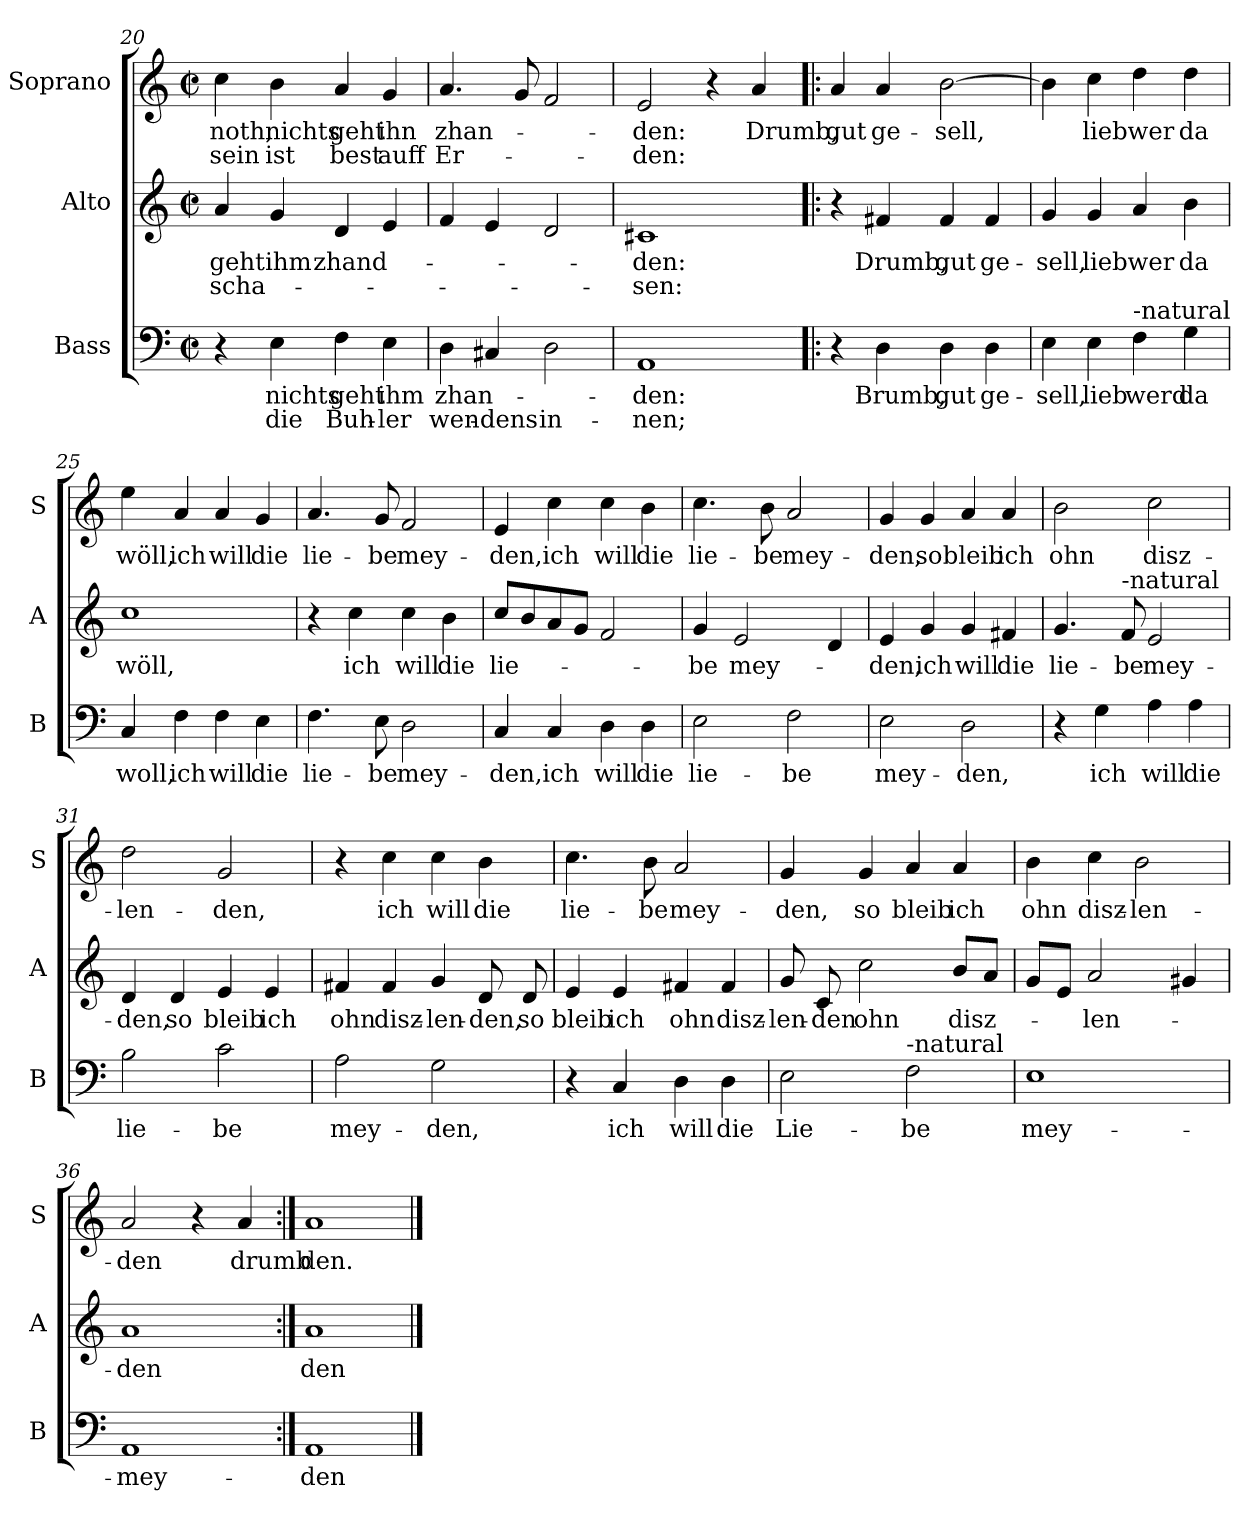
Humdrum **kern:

**kern	**text	**text	**kern	**text	**text	**kern	**text	**text
*part3	*part3	*part3	*part2	*part2	*part2	*part1	*part1	*part1
*staff3	*staff3	*staff3	*staff2	*staff2	*staff2	*staff1	*staff1	*staff1
*I"Bass	*	*	*I"Alto	*	*	*I"Soprano	*	*
*I'B	*	*	*I'A	*	*	*I'S	*	*
*clefF4	*	*	*clefG2	*	*	*clefG2	*	*
*k[]	*	*	*k[]	*	*	*k[]	*	*
*C:	*	*	*C:	*	*	*C:	*	*
*M2/2	*	*	*M2/2	*	*	*M2/2	*	*
*met(c|)	*	*	*met(c|)	*	*	*met(c|)	*	*
=20	=20	=20	=20	=20	=20	=20	=20	=20
!	!	!	!	!LO:LY:b	!LO:LY:b	!	!LO:LY:b	!LO:LY:b
4r	.	.	4a/	geht	scha-	4cc\	noth,	sein
!	!LO:LY:b	!LO:LY:b	!	!LO:LY:b	!	!	!LO:LY:b	!LO:LY:b
4E\	nichts	die	4g/	ihm	.	4b\	nichts	ist
!	!LO:LY:b	!LO:LY:b	!	!LO:LY:b	!	!	!LO:LY:b	!LO:LY:b
4F\	geht	Buh-	4d/	zhand-	.	4a/	geht	best
!	!LO:LY:b	!LO:LY:b	!	!	!	!	!LO:LY:b	!LO:LY:b
4E\	ihm	-ler	4e/	.	.	4g/	ihn	auff
!!LO:LB:g=z
=21	=21	=21	=21	=21	=21	=21	=21	=21
!	!LO:LY:b	!LO:LY:b	!	!	!	!	!LO:LY:b	!LO:LY:b
4D\	zhan-	wen-	4f/	.	.	4.a/	zhan-	Er-
!	!	!LO:LY:b	!	!	!	!	!	!
4C#X/	.	-dens	4e/	.	.	.	.	.
.	.	.	.	.	.	8g/	.	.
!	!	!LO:LY:b	!	!	!	!	!	!
2D\	.	in-	2d/	.	.	2f/	.	.
=22	=22	=22	=22	=22	=22	=22	=22	=22
!	!LO:LY:b	!LO:LY:b	!	!LO:LY:b	!LO:LY:b	!	!LO:LY:b	!LO:LY:b
1AA	-den:	-nen;	1c#X	-den:	-sen:	2e/	-den:	-den:
.	.	.	.	.	.	4r	.	.
!	!	!	!	!	!	!	!LO:LY:b	!
.	.	.	.	.	.	4a/	Drumb,	.
=23!|:	=23!|:	=23!|:	=23!|:	=23!|:	=23!|:	=23!|:	=23!|:	=23!|:
!	!	!	!	!	!	!	!LO:LY:b	!
4r	.	.	4r	.	.	4a/	gut	.
!	!LO:LY:b	!	!	!LO:LY:b	!	!	!LO:LY:b	!
4D\	Brumb,	.	4f#X/	Drumb,	.	4a/	ge-	.
!	!LO:LY:b	!	!	!LO:LY:b	!	!	!LO:LY:b	!
4D\	gut	.	4f#/	gut	.	[2b\	-sell,	.
!	!LO:LY:b	!	!	!LO:LY:b	!	!	!	!
4D\	ge-	.	4f#/	ge-	.	.	.	.
=24	=24	=24	=24	=24	=24	=24	=24	=24
!	!LO:LY:b	!	!	!LO:LY:b	!	!	!	!
4E\	-sell,	.	4g/	-sell,	.	4b\]	.	.
!	!LO:LY:b	!	!	!LO:LY:b	!	!	!LO:LY:b	!
4E\	lieb	.	4g/	lieb	.	4cc\	lieb	.
!LO:TX:a:t=-natural	!	!	!	!	!	!	!	!
!	!LO:LY:b	!	!	!LO:LY:b	!	!	!LO:LY:b	!
4F\	werd	.	4a/	wer	.	4dd\	wer	.
!	!LO:LY:b	!	!	!LO:LY:b	!	!	!LO:LY:b	!
4G\	da	.	4b\	da	.	4dd\	da	.
!!LO:PB:g=z
=25	=25	=25	=25	=25	=25	=25	=25	=25
!	!LO:LY:b	!	!	!LO:LY:b	!	!	!LO:LY:b	!
4C/	woll,	.	1cc	wöll,	.	4ee\	wöll,	.
!	!LO:LY:b	!	!	!	!	!	!LO:LY:b	!
4F\	ich	.	.	.	.	4a/	ich	.
!	!LO:LY:b	!	!	!	!	!	!LO:LY:b	!
4F\	will	.	.	.	.	4a/	will	.
!	!LO:LY:b	!	!	!	!	!	!LO:LY:b	!
4E\	die	.	.	.	.	4g/	die	.
=26	=26	=26	=26	=26	=26	=26	=26	=26
!	!LO:LY:b	!	!	!	!	!	!LO:LY:b	!
4.F\	lie-	.	4r	.	.	4.a/	lie-	.
!	!	!	!	!LO:LY:b	!	!	!	!
.	.	.	4cc\	ich	.	.	.	.
!	!LO:LY:b	!	!	!	!	!	!LO:LY:b	!
8E\	-be	.	.	.	.	8g/	-be	.
!	!LO:LY:b	!	!	!LO:LY:b	!	!	!LO:LY:b	!
2D\	mey-	.	4cc\	will	.	2f/	mey-	.
!	!	!	!	!LO:LY:b	!	!	!	!
.	.	.	4b\	die	.	.	.	.
=27	=27	=27	=27	=27	=27	=27	=27	=27
!	!LO:LY:b	!	!	!LO:LY:b	!	!	!LO:LY:b	!
4C/	-den,	.	8cc/L	lie-	.	4e/	-den,	.
.	.	.	8b/	.	.	.	.	.
!	!LO:LY:b	!	!	!	!	!	!LO:LY:b	!
4C/	ich	.	8a/	.	.	4cc\	ich	.
.	.	.	8g/J	.	.	.	.	.
!	!LO:LY:b	!	!	!	!	!	!LO:LY:b	!
4D\	will	.	2f/	.	.	4cc\	will	.
!	!LO:LY:b	!	!	!	!	!	!LO:LY:b	!
4D\	die	.	.	.	.	4b\	die	.
=28	=28	=28	=28	=28	=28	=28	=28	=28
!	!LO:LY:b	!	!	!LO:LY:b	!	!	!LO:LY:b	!
2E\	lie-	.	4g/	-be	.	4.cc\	lie-	.
!	!	!	!	!LO:LY:b	!	!	!	!
.	.	.	2e/	mey-	.	.	.	.
!	!	!	!	!	!	!	!LO:LY:b	!
.	.	.	.	.	.	8b\	-be	.
!	!LO:LY:b	!	!	!	!	!	!LO:LY:b	!
2F\	-be	.	.	.	.	2a/	mey-	.
.	.	.	4d/	.	.	.	.	.
!!LO:LB:g=z
=29	=29	=29	=29	=29	=29	=29	=29	=29
!	!LO:LY:b	!	!	!LO:LY:b	!	!	!LO:LY:b	!
2E\	mey-	.	4e/	-den,	.	4g/	-den,	.
!	!	!	!	!LO:LY:b	!	!	!LO:LY:b	!
.	.	.	4g/	ich	.	4g/	so	.
!	!LO:LY:b	!	!	!LO:LY:b	!	!	!LO:LY:b	!
2D\	-den,	.	4g/	will	.	4a/	bleib	.
!	!	!	!	!LO:LY:b	!	!	!LO:LY:b	!
.	.	.	4f#X/	die	.	4a/	ich	.
=30	=30	=30	=30	=30	=30	=30	=30	=30
!	!	!	!	!LO:LY:b	!	!	!LO:LY:b	!
4r	.	.	4.g/	lie-	.	2b\	ohn	.
!	!LO:LY:b	!	!	!	!	!	!	!
4G\	ich	.	.	.	.	.	.	.
!	!	!	!LO:TX:a:t=-natural	!	!	!	!	!
!	!	!	!	!LO:LY:b	!	!	!	!
.	.	.	8f/	-be	.	.	.	.
!	!LO:LY:b	!	!	!LO:LY:b	!	!	!LO:LY:b	!
4A\	will	.	2e/	mey-	.	2cc\	disz-	.
!	!LO:LY:b	!	!	!	!	!	!	!
4A\	die	.	.	.	.	.	.	.
=31	=31	=31	=31	=31	=31	=31	=31	=31
!	!LO:LY:b	!	!	!LO:LY:b	!	!	!LO:LY:b	!
2B\	lie-	.	4d/	-den,	.	2dd\	-len-	.
!	!	!	!	!LO:LY:b	!	!	!	!
.	.	.	4d/	so	.	.	.	.
!	!LO:LY:b	!	!	!LO:LY:b	!	!	!LO:LY:b	!
2c\	-be	.	4e/	bleib	.	2g/	-den,	.
!	!	!	!	!LO:LY:b	!	!	!	!
.	.	.	4e/	ich	.	.	.	.
=32	=32	=32	=32	=32	=32	=32	=32	=32
!	!LO:LY:b	!	!	!LO:LY:b	!	!	!	!
2A\	mey-	.	4f#X/	ohn	.	4r	.	.
!	!	!	!	!LO:LY:b	!	!	!LO:LY:b	!
.	.	.	4f#/	disz-	.	4cc\	ich	.
!	!LO:LY:b	!	!	!LO:LY:b	!	!	!LO:LY:b	!
2G\	-den,	.	4g/	-len-	.	4cc\	will	.
!	!	!	!	!LO:LY:b	!	!	!LO:LY:b	!
.	.	.	8d/	-den,	.	4b\	die	.
!	!	!	!	!LO:LY:b	!	!	!	!
.	.	.	8d/	so	.	.	.	.
!!LO:LB:g=z
=33	=33	=33	=33	=33	=33	=33	=33	=33
!	!	!	!	!LO:LY:b	!	!	!LO:LY:b	!
4r	.	.	4e/	bleib	.	4.cc\	lie-	.
!	!LO:LY:b	!	!	!LO:LY:b	!	!	!	!
4C/	ich	.	4e/	ich	.	.	.	.
!	!	!	!	!	!	!	!LO:LY:b	!
.	.	.	.	.	.	8b\	-be	.
!	!LO:LY:b	!	!	!LO:LY:b	!	!	!LO:LY:b	!
4D\	will	.	4f#X/	ohn	.	2a/	mey-	.
!	!LO:LY:b	!	!	!LO:LY:b	!	!	!	!
4D\	die	.	4f#/	disz-	.	.	.	.
=34	=34	=34	=34	=34	=34	=34	=34	=34
!	!LO:LY:b	!	!	!LO:LY:b	!	!	!LO:LY:b	!
2E\	Lie-	.	8g/	-len-	.	4g/	-den,	.
!	!	!	!	!LO:LY:b	!	!	!	!
.	.	.	8c/	-den	.	.	.	.
!	!	!	!	!LO:LY:b	!	!	!LO:LY:b	!
.	.	.	2cc\	ohn	.	4g/	so	.
!LO:TX:a:t=-natural	!	!	!	!	!	!	!	!
!	!LO:LY:b	!	!	!	!	!	!LO:LY:b	!
2F\	-be	.	.	.	.	4a/	bleib	.
!	!	!	!	!LO:LY:b	!	!	!LO:LY:b	!
.	.	.	8b/L	disz-	.	4a/	ich	.
.	.	.	8a/J	.	.	.	.	.
=35	=35	=35	=35	=35	=35	=35	=35	=35
!	!LO:LY:b	!	!	!	!	!	!LO:LY:b	!
1E	mey-	.	8g/L	.	.	4b\	ohn	.
.	.	.	8e/J	.	.	.	.	.
!	!	!	!	!LO:LY:b	!	!	!LO:LY:b	!
.	.	.	2a/	-len-	.	4cc\	disz-	.
!	!	!	!	!	!	!	!LO:LY:b	!
.	.	.	.	.	.	2b\	-len-	.
.	.	.	4g#X/	.	.	.	.	.
=36	=36	=36	=36	=36	=36	=36	=36	=36
!	!LO:LY:b	!	!	!LO:LY:b	!	!	!LO:LY:b	!
1AA	-mey-	.	1a	-den	.	2a/	-den	.
.	.	.	.	.	.	4r	.	.
!	!	!	!	!	!	!	!LO:LY:b	!
.	.	.	.	.	.	4a/	drumb	.
=37:|!	=37:|!	=37:|!	=37:|!	=37:|!	=37:|!	=37:|!	=37:|!	=37:|!
!	!LO:LY:b	!	!	!LO:LY:b	!	!	!LO:LY:b	!
1AA	-den	.	1a	den	.	1a	den.	.
==	==	==	==	==	==	==	==	==
*-	*-	*-	*-	*-	*-	*-	*-	*-
